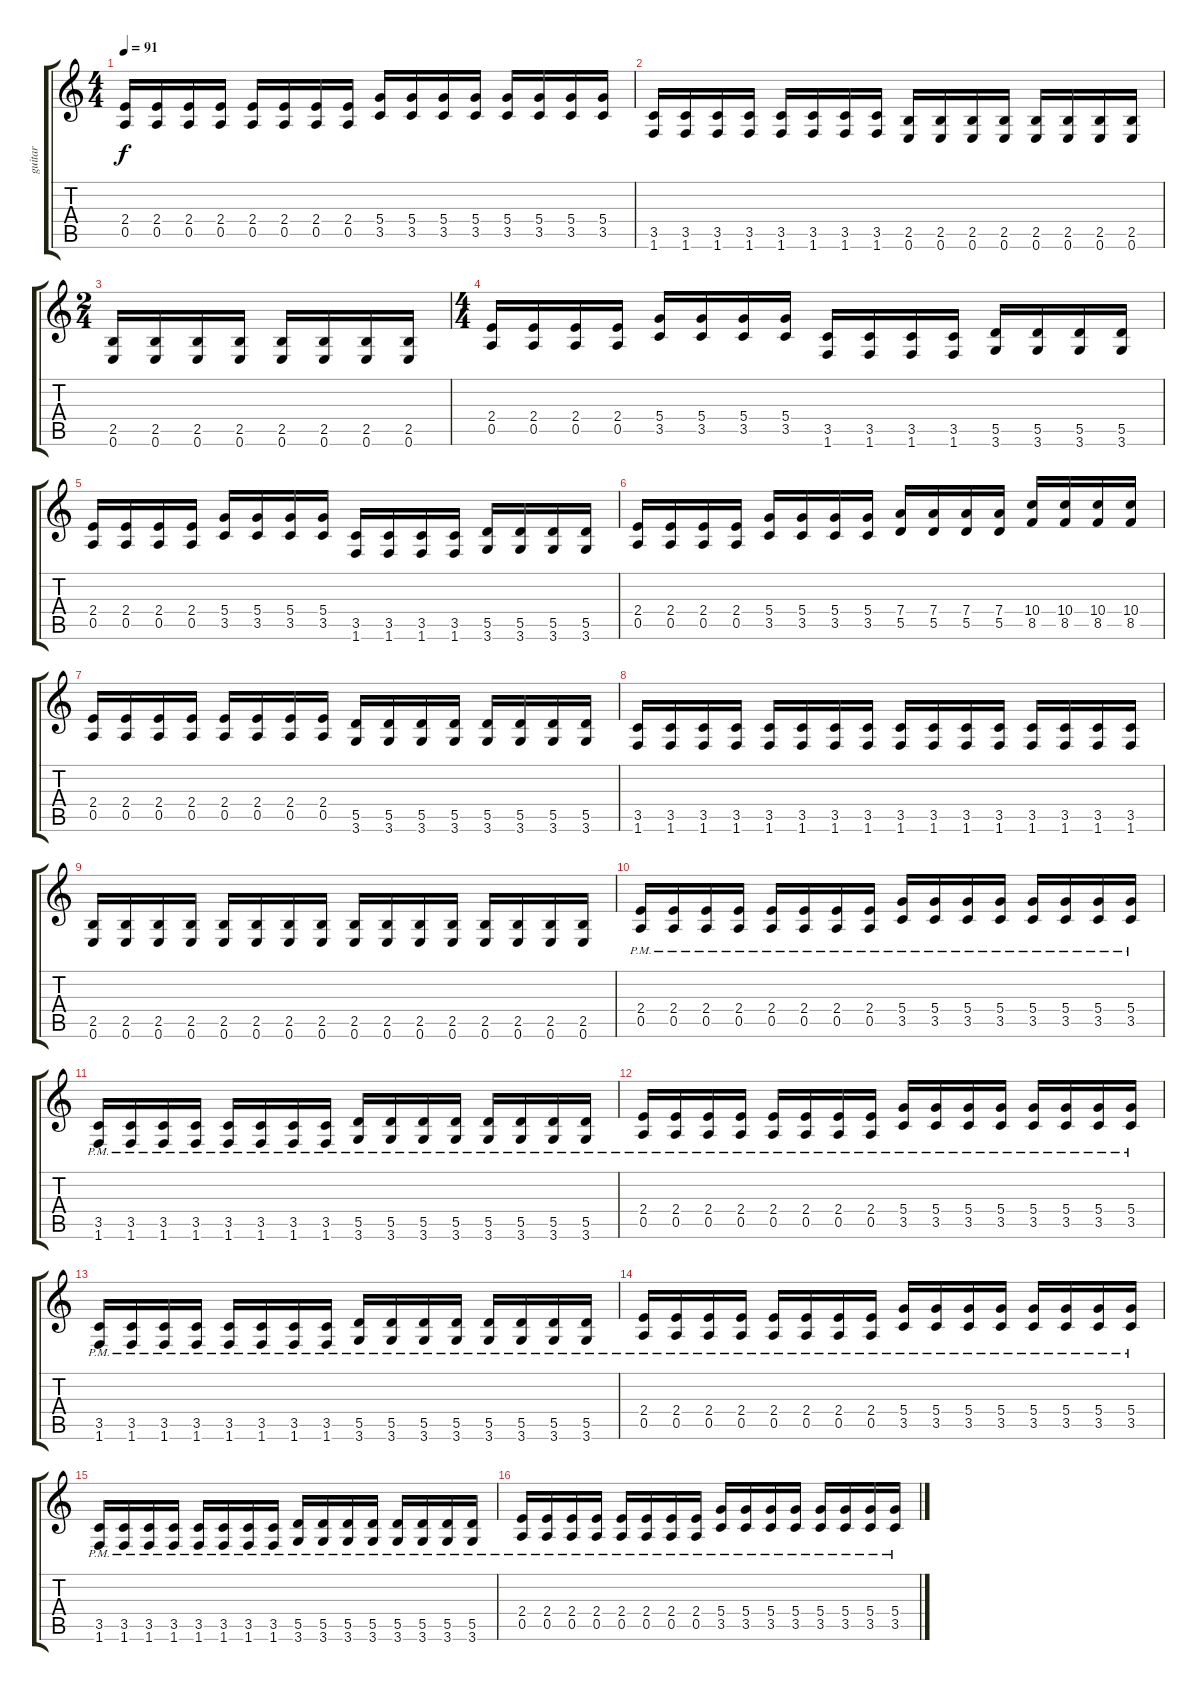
\track ("guitar" "guitar") {instrument overdrivenguitar}
\staff {score tabs}
\tuning (E4 B3 G3 D3 A2 E2) {hide}
\ts (4 4)
\tempo 91
\clef g2
\ks c
(2.4 0.5).16{dy f} (2.4 0.5).16 (2.4 0.5).16 (2.4 0.5).16 (2.4 0.5).16 (2.4 0.5).16 (2.4 0.5).16 (2.4 0.5).16 (5.4 3.5).16 (5.4 3.5).16 (5.4 3.5).16 (5.4 3.5).16 (5.4 3.5).16 (5.4 3.5).16 (5.4 3.5).16 (5.4 3.5).16 |
(3.5 1.6).16 (3.5 1.6).16 (3.5 1.6).16 (3.5 1.6).16 (3.5 1.6).16 (3.5 1.6).16 (3.5 1.6).16 (3.5 1.6).16 (2.5 0.6).16 (2.5 0.6).16 (2.5 0.6).16 (2.5 0.6).16 (2.5 0.6).16 (2.5 0.6).16 (2.5 0.6).16 (2.5 0.6).16 |
\ts (2 4)
(2.5 0.6).16 (2.5 0.6).16 (2.5 0.6).16 (2.5 0.6).16 (2.5 0.6).16 (2.5 0.6).16 (2.5 0.6).16 (2.5 0.6).16 |
\ts (4 4)
(2.4 0.5).16 (2.4 0.5).16 (2.4 0.5).16 (2.4 0.5).16 (5.4 3.5).16 (5.4 3.5).16 (5.4 3.5).16 (5.4 3.5).16 (3.5 1.6).16 (3.5 1.6).16 (3.5 1.6).16 (3.5 1.6).16 (5.5 3.6).16 (5.5 3.6).16 (5.5 3.6).16 (5.5 3.6).16 |
(2.4 0.5).16 (2.4 0.5).16 (2.4 0.5).16 (2.4 0.5).16 (5.4 3.5).16 (5.4 3.5).16 (5.4 3.5).16 (5.4 3.5).16 (3.5 1.6).16 (3.5 1.6).16 (3.5 1.6).16 (3.5 1.6).16 (5.5 3.6).16 (5.5 3.6).16 (5.5 3.6).16 (5.5 3.6).16 |
(2.4 0.5).16 (2.4 0.5).16 (2.4 0.5).16 (2.4 0.5).16 (5.4 3.5).16 (5.4 3.5).16 (5.4 3.5).16 (5.4 3.5).16 (7.4 5.5).16 (7.4 5.5).16 (7.4 5.5).16 (7.4 5.5).16 (10.4 8.5).16 (10.4 8.5).16 (10.4 8.5).16 (10.4 8.5).16 |
(2.4 0.5).16 (2.4 0.5).16 (2.4 0.5).16 (2.4 0.5).16 (2.4 0.5).16 (2.4 0.5).16 (2.4 0.5).16 (2.4 0.5).16 (5.5 3.6).16 (5.5 3.6).16 (5.5 3.6).16 (5.5 3.6).16 (5.5 3.6).16 (5.5 3.6).16 (5.5 3.6).16 (5.5 3.6).16 |
(3.5 1.6).16 (3.5 1.6).16 (3.5 1.6).16 (3.5 1.6).16 (3.5 1.6).16 (3.5 1.6).16 (3.5 1.6).16 (3.5 1.6).16 (3.5 1.6).16 (3.5 1.6).16 (3.5 1.6).16 (3.5 1.6).16 (3.5 1.6).16 (3.5 1.6).16 (3.5 1.6).16 (3.5 1.6).16 |
(2.5 0.6).16 (2.5 0.6).16 (2.5 0.6).16 (2.5 0.6).16 (2.5 0.6).16 (2.5 0.6).16 (2.5 0.6).16 (2.5 0.6).16 (2.5 0.6).16 (2.5 0.6).16 (2.5 0.6).16 (2.5 0.6).16 (2.5 0.6).16 (2.5 0.6).16 (2.5 0.6).16 (2.5 0.6).16 |
(2.4{pm} 0.5{pm}).16 (2.4{pm} 0.5{pm}).16 (2.4{pm} 0.5{pm}).16 (2.4{pm} 0.5{pm}).16 (2.4{pm} 0.5{pm}).16 (2.4{pm} 0.5{pm}).16 (2.4{pm} 0.5{pm}).16 (2.4{pm} 0.5{pm}).16 (5.4{pm} 3.5{pm}).16 (5.4{pm} 3.5{pm}).16 (5.4{pm} 3.5{pm}).16 (5.4{pm} 3.5{pm}).16 (5.4{pm} 3.5{pm}).16 (5.4{pm} 3.5{pm}).16 (5.4{pm} 3.5{pm}).16 (5.4{pm} 3.5{pm}).16 |
(3.5{pm} 1.6{pm}).16 (3.5{pm} 1.6{pm}).16 (3.5{pm} 1.6{pm}).16 (3.5{pm} 1.6{pm}).16 (3.5{pm} 1.6{pm}).16 (3.5{pm} 1.6{pm}).16 (3.5{pm} 1.6{pm}).16 (3.5{pm} 1.6{pm}).16 (5.5{pm} 3.6{pm}).16 (5.5{pm} 3.6{pm}).16 (5.5{pm} 3.6{pm}).16 (5.5{pm} 3.6{pm}).16 (5.5{pm} 3.6{pm}).16 (5.5{pm} 3.6{pm}).16 (5.5{pm} 3.6{pm}).16 (5.5{pm} 3.6{pm}).16 |
(2.4{pm} 0.5{pm}).16 (2.4{pm} 0.5{pm}).16 (2.4{pm} 0.5{pm}).16 (2.4{pm} 0.5{pm}).16 (2.4{pm} 0.5{pm}).16 (2.4{pm} 0.5{pm}).16 (2.4{pm} 0.5{pm}).16 (2.4{pm} 0.5{pm}).16 (5.4{pm} 3.5{pm}).16 (5.4{pm} 3.5{pm}).16 (5.4{pm} 3.5{pm}).16 (5.4{pm} 3.5{pm}).16 (5.4{pm} 3.5{pm}).16 (5.4{pm} 3.5{pm}).16 (5.4{pm} 3.5{pm}).16 (5.4{pm} 3.5{pm}).16 |
(3.5{pm} 1.6{pm}).16 (3.5{pm} 1.6{pm}).16 (3.5{pm} 1.6{pm}).16 (3.5{pm} 1.6{pm}).16 (3.5{pm} 1.6{pm}).16 (3.5{pm} 1.6{pm}).16 (3.5{pm} 1.6{pm}).16 (3.5{pm} 1.6{pm}).16 (5.5{pm} 3.6{pm}).16 (5.5{pm} 3.6{pm}).16 (5.5{pm} 3.6{pm}).16 (5.5{pm} 3.6{pm}).16 (5.5{pm} 3.6{pm}).16 (5.5{pm} 3.6{pm}).16 (5.5{pm} 3.6{pm}).16 (5.5{pm} 3.6{pm}).16 |
(2.4{pm} 0.5{pm}).16 (2.4{pm} 0.5{pm}).16 (2.4{pm} 0.5{pm}).16 (2.4{pm} 0.5{pm}).16 (2.4{pm} 0.5{pm}).16 (2.4{pm} 0.5{pm}).16 (2.4{pm} 0.5{pm}).16 (2.4{pm} 0.5{pm}).16 (5.4{pm} 3.5{pm}).16 (5.4{pm} 3.5{pm}).16 (5.4{pm} 3.5{pm}).16 (5.4{pm} 3.5{pm}).16 (5.4{pm} 3.5{pm}).16 (5.4{pm} 3.5{pm}).16 (5.4{pm} 3.5{pm}).16 (5.4{pm} 3.5{pm}).16 |
(3.5{pm} 1.6{pm}).16 (3.5{pm} 1.6{pm}).16 (3.5{pm} 1.6{pm}).16 (3.5{pm} 1.6{pm}).16 (3.5{pm} 1.6{pm}).16 (3.5{pm} 1.6{pm}).16 (3.5{pm} 1.6{pm}).16 (3.5{pm} 1.6{pm}).16 (5.5{pm} 3.6{pm}).16 (5.5{pm} 3.6{pm}).16 (5.5{pm} 3.6{pm}).16 (5.5{pm} 3.6{pm}).16 (5.5{pm} 3.6{pm}).16 (5.5{pm} 3.6{pm}).16 (5.5{pm} 3.6{pm}).16 (5.5{pm} 3.6{pm}).16 |
(2.4{pm} 0.5{pm}).16 (2.4{pm} 0.5{pm}).16 (2.4{pm} 0.5{pm}).16 (2.4{pm} 0.5{pm}).16 (2.4{pm} 0.5{pm}).16 (2.4{pm} 0.5{pm}).16 (2.4{pm} 0.5{pm}).16 (2.4{pm} 0.5{pm}).16 (5.4{pm} 3.5{pm}).16 (5.4{pm} 3.5{pm}).16 (5.4{pm} 3.5{pm}).16 (5.4{pm} 3.5{pm}).16 (5.4{pm} 3.5{pm}).16 (5.4{pm} 3.5{pm}).16 (5.4{pm} 3.5{pm}).16 (5.4{pm} 3.5{pm}).16
